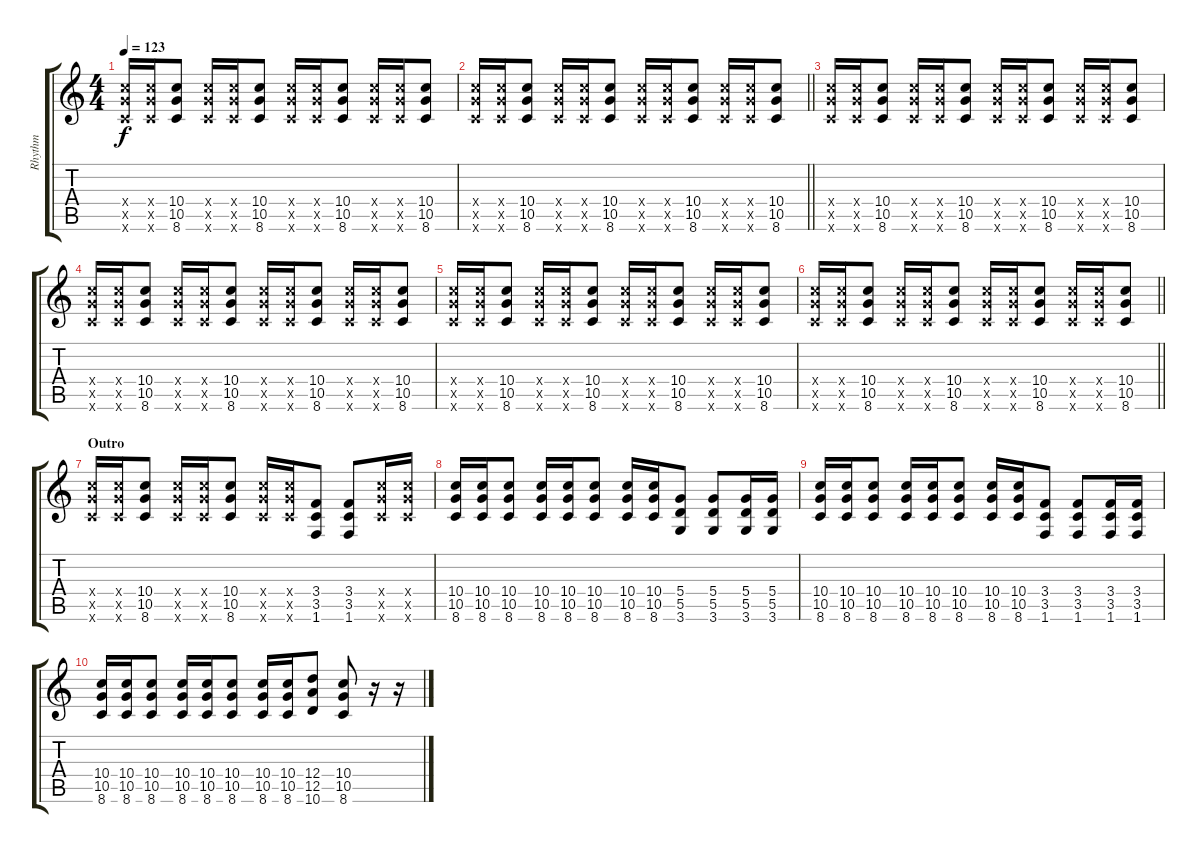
\track ("Rhythm" "Rhythm") {instrument electricguitarclean}
\staff {score tabs}
\tuning (E4 B3 G3 D3 A2 E2) {hide}
\ts (4 4)
\tempo 123
\clef g2
\ks c
(10.4{x} 10.5{x} 8.6{x}).16{dy f} (10.4{x} 10.5{x} 8.6{x}).16 (10.4 10.5 8.6).8 (10.4{x} 10.5{x} 8.6{x}).16 (10.4{x} 10.5{x} 8.6{x}).16 (10.4 10.5 8.6).8 (10.4{x} 10.5{x} 8.6{x}).16 (10.4{x} 10.5{x} 8.6{x}).16 (10.4 10.5 8.6).8 (10.4{x} 10.5{x} 8.6{x}).16 (10.4{x} 10.5{x} 8.6{x}).16 (10.4 10.5 8.6).8 |
\barLineRight lightlight
(10.4{x} 10.5{x} 8.6{x}).16 (10.4{x} 10.5{x} 8.6{x}).16 (10.4 10.5 8.6).8 (10.4{x} 10.5{x} 8.6{x}).16 (10.4{x} 10.5{x} 8.6{x}).16 (10.4 10.5 8.6).8 (10.4{x} 10.5{x} 8.6{x}).16 (10.4{x} 10.5{x} 8.6{x}).16 (10.4 10.5 8.6).8 (10.4{x} 10.5{x} 8.6{x}).16 (10.4{x} 10.5{x} 8.6{x}).16 (10.4 10.5 8.6).8 |
(10.4{x} 10.5{x} 8.6{x}).16 (10.4{x} 10.5{x} 8.6{x}).16 (10.4 10.5 8.6).8 (10.4{x} 10.5{x} 8.6{x}).16 (10.4{x} 10.5{x} 8.6{x}).16 (10.4 10.5 8.6).8 (10.4{x} 10.5{x} 8.6{x}).16 (10.4{x} 10.5{x} 8.6{x}).16 (10.4 10.5 8.6).8 (10.4{x} 10.5{x} 8.6{x}).16 (10.4{x} 10.5{x} 8.6{x}).16 (10.4 10.5 8.6).8 |
(10.4{x} 10.5{x} 8.6{x}).16 (10.4{x} 10.5{x} 8.6{x}).16 (10.4 10.5 8.6).8 (10.4{x} 10.5{x} 8.6{x}).16 (10.4{x} 10.5{x} 8.6{x}).16 (10.4 10.5 8.6).8 (10.4{x} 10.5{x} 8.6{x}).16 (10.4{x} 10.5{x} 8.6{x}).16 (10.4 10.5 8.6).8 (10.4{x} 10.5{x} 8.6{x}).16 (10.4{x} 10.5{x} 8.6{x}).16 (10.4 10.5 8.6).8 |
(10.4{x} 10.5{x} 8.6{x}).16 (10.4{x} 10.5{x} 8.6{x}).16 (10.4 10.5 8.6).8 (10.4{x} 10.5{x} 8.6{x}).16 (10.4{x} 10.5{x} 8.6{x}).16 (10.4 10.5 8.6).8 (10.4{x} 10.5{x} 8.6{x}).16 (10.4{x} 10.5{x} 8.6{x}).16 (10.4 10.5 8.6).8 (10.4{x} 10.5{x} 8.6{x}).16 (10.4{x} 10.5{x} 8.6{x}).16 (10.4 10.5 8.6).8 |
\barLineRight lightlight
(10.4{x} 10.5{x} 8.6{x}).16 (10.4{x} 10.5{x} 8.6{x}).16 (10.4 10.5 8.6).8 (10.4{x} 10.5{x} 8.6{x}).16 (10.4{x} 10.5{x} 8.6{x}).16 (10.4 10.5 8.6).8 (10.4{x} 10.5{x} 8.6{x}).16 (10.4{x} 10.5{x} 8.6{x}).16 (10.4 10.5 8.6).8 (10.4{x} 10.5{x} 8.6{x}).16 (10.4{x} 10.5{x} 8.6{x}).16 (10.4 10.5 8.6).8 |
\section ("" "Outro")
(10.4{x} 10.5{x} 8.6{x}).16 (10.4{x} 10.5{x} 8.6{x}).16 (10.4 10.5 8.6).8 (10.4{x} 10.5{x} 8.6{x}).16 (10.4{x} 10.5{x} 8.6{x}).16 (10.4 10.5 8.6).8 (10.4{x} 10.5{x} 8.6{x}).16 (10.4{x} 10.5{x} 8.6{x}).16 (3.4 3.5 1.6).8 (3.4 3.5 1.6).8 (10.4{x} 10.5{x} 8.6{x}).16 (10.4{x} 10.5{x} 8.6{x}).16 |
(10.4 10.5 8.6).16 (10.4 10.5 8.6).16 (10.4 10.5 8.6).8 (10.4 10.5 8.6).16 (10.4 10.5 8.6).16 (10.4 10.5 8.6).8 (10.4 10.5 8.6).16 (10.4 10.5 8.6).16 (5.4 5.5 3.6).8 (5.4 5.5 3.6).8 (5.4 5.5 3.6).16 (5.4 5.5 3.6).16 |
(10.4 10.5 8.6).16 (10.4 10.5 8.6).16 (10.4 10.5 8.6).8 (10.4 10.5 8.6).16 (10.4 10.5 8.6).16 (10.4 10.5 8.6).8 (10.4 10.5 8.6).16 (10.4 10.5 8.6).16 (3.4 3.5 1.6).8 (3.4 3.5 1.6).8 (3.4 3.5 1.6).16 (3.4 3.5 1.6).16 |
(10.4 10.5 8.6).16 (10.4 10.5 8.6).16 (10.4 10.5 8.6).8 (10.4 10.5 8.6).16 (10.4 10.5 8.6).16 (10.4 10.5 8.6).8 (10.4 10.5 8.6).16 (10.4 10.5 8.6).16 (12.4 12.5 10.6).8 (10.4 10.5 8.6).8 r.16 r.16
